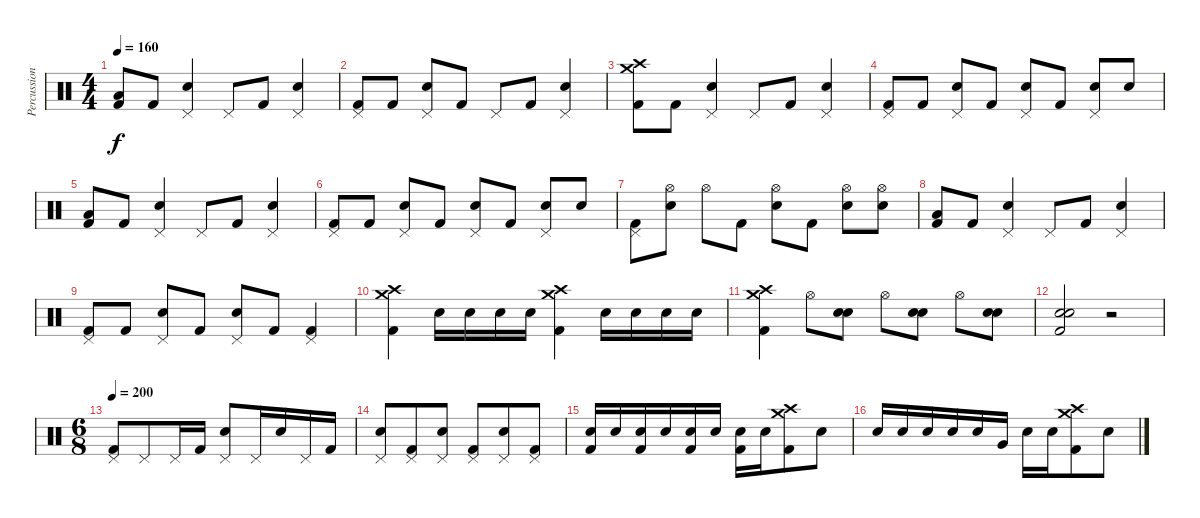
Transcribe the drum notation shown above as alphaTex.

\track ("Percussion" "Percussion") {instrument percussion}
\staff {score}
\articulation defaults
\ts (4 4)
\tempo 160
\clef neutral
\ks c
("Low Floor Tom (hit)" "Kick (hit) 2").8{dy f} "Kick (hit) 2".8 ("Pedal Hi-Hat (hit)" "Snare (hit) 2").4 "Pedal Hi-Hat (hit)".8 "Kick (hit) 2".8 ("Pedal Hi-Hat (hit)" "Snare (hit) 2").4 |
("Pedal Hi-Hat (hit)" "Kick (hit) 2").8 "Kick (hit) 2".8 ("Pedal Hi-Hat (hit)" "Snare (hit) 2").8 "Kick (hit) 2".8 "Pedal Hi-Hat (hit)".8 "Kick (hit) 2".8 ("Pedal Hi-Hat (hit)" "Snare (hit) 2").4 |
("Crash high (hit)" "Crash medium (hit)" "Kick (hit) 2").8 "Kick (hit) 2".8 ("Pedal Hi-Hat (hit)" "Snare (hit) 2").4 "Pedal Hi-Hat (hit)".8 "Kick (hit) 2".8 ("Pedal Hi-Hat (hit)" "Snare (hit) 2").4 |
("Pedal Hi-Hat (hit)" "Kick (hit) 2").8 "Kick (hit) 2".8 ("Pedal Hi-Hat (hit)" "Snare (hit) 2").8 "Kick (hit) 2".8 ("Pedal Hi-Hat (hit)" "Snare (hit) 2").8 "Kick (hit) 2".8 ("Pedal Hi-Hat (hit)" "Snare (hit) 2").8 "Snare (hit) 2".8 |
("Low Floor Tom (hit)" "Kick (hit) 2").8 "Kick (hit) 2".8 ("Pedal Hi-Hat (hit)" "Snare (hit) 2").4 "Pedal Hi-Hat (hit)".8 "Kick (hit) 2".8 ("Pedal Hi-Hat (hit)" "Snare (hit) 2").4 |
("Pedal Hi-Hat (hit)" "Kick (hit) 2").8 "Kick (hit) 2".8 ("Pedal Hi-Hat (hit)" "Snare (hit) 2").8 "Kick (hit) 2".8 ("Pedal Hi-Hat (hit)" "Snare (hit) 2").8 "Kick (hit) 2".8 ("Pedal Hi-Hat (hit)" "Snare (hit) 2").8 "Snare (hit) 2".8 |
("Pedal Hi-Hat (hit)" "Kick (hit) 2").8 ("Hi-Hat (open)" "Snare (hit) 2").8 "Hi-Hat (open)".8 "Kick (hit) 2".8 ("Hi-Hat (open)" "Snare (hit) 2").8 "Kick (hit) 2".8 ("Hi-Hat (open)" "Snare (hit) 2").8 ("Snare (hit) 2" "Hi-Hat (open)").8 |
("Low Floor Tom (hit)" "Kick (hit) 2").8 "Kick (hit) 2".8 ("Pedal Hi-Hat (hit)" "Snare (hit) 2").4 "Pedal Hi-Hat (hit)".8 "Kick (hit) 2".8 ("Pedal Hi-Hat (hit)" "Snare (hit) 2").4 |
("Pedal Hi-Hat (hit)" "Kick (hit) 2").8 "Kick (hit) 2".8 ("Pedal Hi-Hat (hit)" "Snare (hit) 2").8 "Kick (hit) 2".8 ("Pedal Hi-Hat (hit)" "Snare (hit) 2").8 "Kick (hit) 2".8 ("Pedal Hi-Hat (hit)" "Kick (hit) 2").4 |
("Crash high (hit)" "Crash medium (hit)" "Kick (hit) 2").4 "Snare (hit) 2".16 "Snare (hit) 2".16 "Snare (hit) 2".16 "Snare (hit) 2".16 ("Crash high (hit)" "Crash medium (hit)" "Kick (hit) 2").4 "Snare (hit) 2".16 "Snare (hit) 2".16 "Snare (hit) 2".16 "Snare (hit) 2".16 |
("Crash high (hit)" "Crash medium (hit)" "Kick (hit) 2").4 "Hi-Hat (open)".8 ("Snare (hit) 2" "Electric Snare (hit)").8 "Hi-Hat (open)".8 ("Snare (hit) 2" "Electric Snare (hit)").8 "Hi-Hat (open)".8 ("Snare (hit) 2" "Electric Snare (hit)").8 |
("Snare (hit) 2" "Electric Snare (hit)" "Kick (hit) 2").2 r.2 |
\ts (6 8)
\tempo 200
("Pedal Hi-Hat (hit)" "Kick (hit) 2").8 "Pedal Hi-Hat (hit)".8 "Pedal Hi-Hat (hit)".16 "Kick (hit) 2".16 ("Pedal Hi-Hat (hit)" "Snare (hit) 2").8 "Pedal Hi-Hat (hit)".16 "Snare (hit) 2".16 "Pedal Hi-Hat (hit)".16 "Kick (hit) 2".16 |
("Pedal Hi-Hat (hit)" "Snare (hit) 2").8 ("Pedal Hi-Hat (hit)" "Kick (hit) 2").8 ("Pedal Hi-Hat (hit)" "Snare (hit) 2").8 ("Pedal Hi-Hat (hit)" "Kick (hit) 2").8 ("Pedal Hi-Hat (hit)" "Snare (hit) 2").8 ("Pedal Hi-Hat (hit)" "Kick (hit) 2").8 |
("Snare (hit) 2" "Kick (hit) 2").16 "Snare (hit) 2".16 ("Snare (hit) 2" "Kick (hit) 2").16 "Snare (hit) 2".16 ("Snare (hit) 2" "Kick (hit) 2").16 "Snare (hit) 2".16 ("Snare (hit) 2" "Kick (hit) 2").16 "Snare (hit) 2".16 ("Crash high (hit)" "Crash medium (hit)" "Kick (hit) 2").8 "Snare (hit) 2".8 |
"Snare (hit) 2".16 "Snare (hit) 2".16 "Snare (hit) 2".16 "Snare (hit) 2".16 "Snare (hit) 2".16 "Very Low Tom (hit)".16 "Snare (hit) 2".16 "Snare (hit) 2".16 ("Crash high (hit)" "Crash medium (hit)" "Kick (hit) 2").8 "Snare (hit) 2".8
